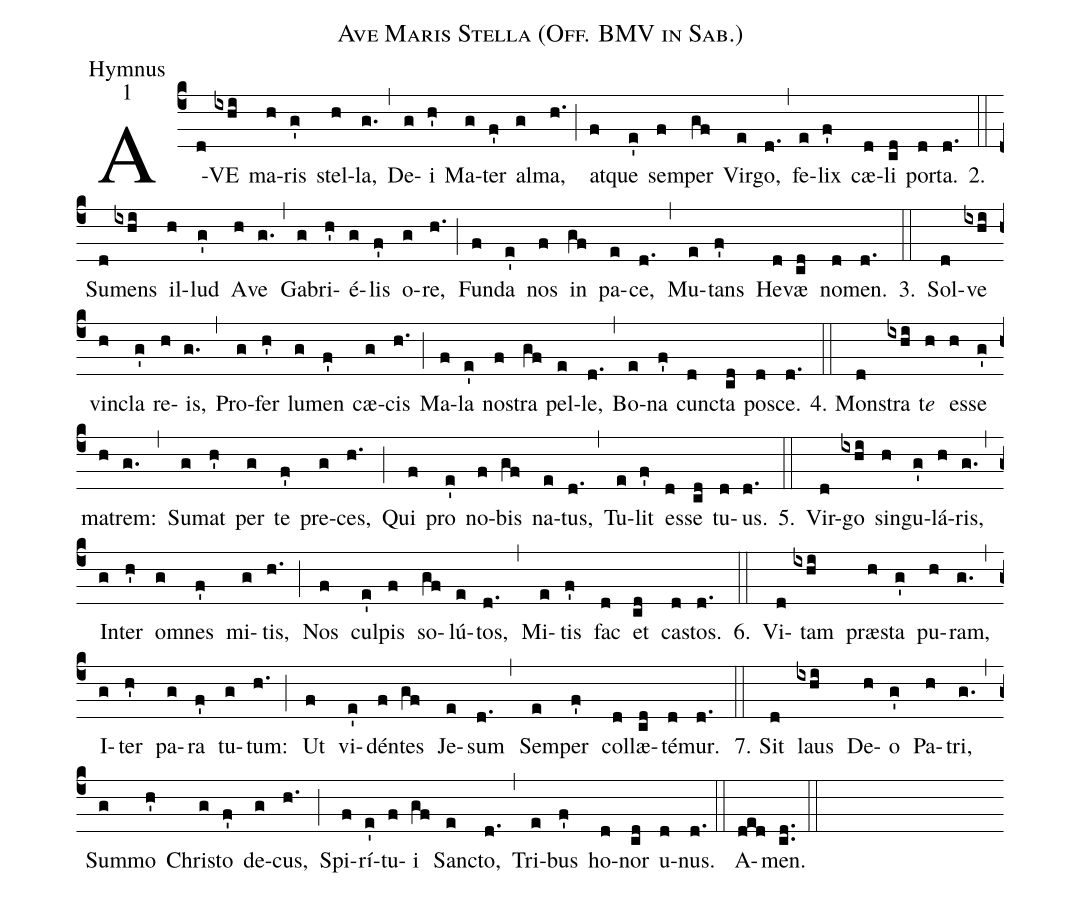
name:Ave Maris Stella (Off. BMV in Sab.);
office-part:Hymnus;
mode:1;
%%
(c4)A(d)VE(ixhi) ma(h)ris(g') stel(h)la,(g.) (,)
De(g)i(h') Ma(g)ter(f') al(g)ma,(h.) (;)
at(f)que(e') sem(f)per(gf) Vir(e)go,(d.) (,)
fe(e)lix(f') cæ(d)li(cd) por(d)ta.(d.)

2.(::) Su(d)mens(ixhi) il(h)lud(g') A(h)ve(g.) (,)
Ga(g)bri(h')é(g)lis(f') o(g)re,(h.) (;)
Fun(f)da(e') nos(f) in(gf) pa(e)ce,(d.) (,)
Mu(e)tans(f') He(d)væ(cd) no(d)men.(d.)

3.(::) Sol(d)ve(ixhi) vin(h)cla(g') re(h)is,(g.) (,)
Pro(g)fer(h') lu(g)men(f') cæ(g)cis(h.) (;)
Ma(f)la(e') no(f)stra(gf) pel(e)le,(d.) (,)
Bo(e)na(f') cun(d)cta(cd) po(d)sce.(d.)

(::) 4. Mon(d)stra(ixhi) t<i>e</i>(h) es(h)se(g') ma(h)trem:(g.) (,)
Su(g)mat(h') per(g) te(f') pre(g)ces,(h.) (;)
Qui(f) pro(e') no(f)bis(gf) na(e)tus,(d.) (,)
Tu(e)lit(f') es(d)se(cd) tu(d)us.(d.)

5.(::) Vir(d)go(ixhi) sin(h)gu(g')lá(h)ris,(g.) (,)
In(g)ter(h') o(g)mnes(f') mi(g)tis,(h.) (;)
Nos(f) cul(e')pis(f) so(gf)lú(e)tos,(d.) (,)
Mi(e)tis(f') fac(d) et(cd) ca(d)stos.(d.)

6.(::) Vi(d)tam(ixhi) præ(h)sta(g') pu(h)ram,(g.) (,)
I(g)ter(h') pa(g)ra(f') tu(g)tum:(h.) (;)
Ut(f) vi(e')dén(f)tes(gf) Je(e)sum(d.) (,)
Sem(e)per(f') col(d)læ(cd)té(d)mur.(d.)

(::) 7. Sit(d) laus(ixhi) De(h)o(g') Pa(h)tri,(g.) (,)
Sum(g)mo(h') Chri(g)sto(f') de(g)cus,(h.) (;)
Spi(f)rí(e')tu(f)i(gf) San(e)cto,(d.) (,)
Tri(e)bus(f') ho(d)nor(cd) u(d)nus.(d.) (::)
A(ded)men.(cd..) (::)
